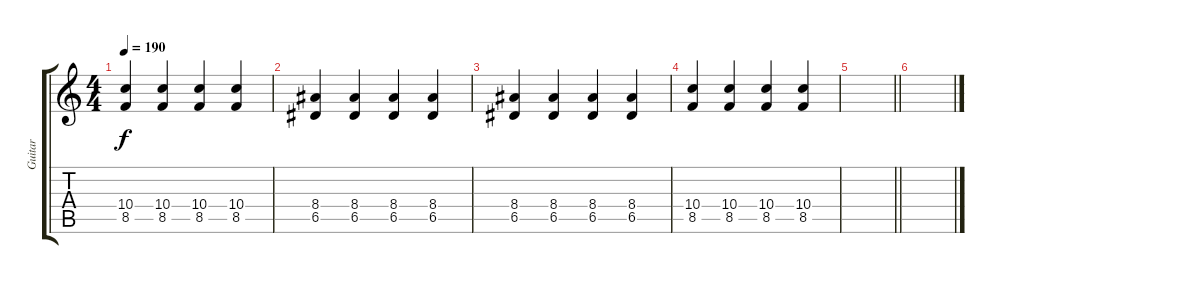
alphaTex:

\track ("Guitar" "Guitar") {instrument distortionguitar}
\staff {score tabs}
\tuning (E4 B3 G3 D3 A2 E2) {hide}
\ts (4 4)
\tempo 190
\clef g2
\ks c
(10.4 8.5).4{dy f} (10.4 8.5).4 (10.4 8.5).4 (10.4 8.5).4 |
(8.4 6.5).4 (8.4 6.5).4 (8.4 6.5).4 (8.4 6.5).4 |
(8.4 6.5).4 (8.4 6.5).4 (8.4 6.5).4 (8.4 6.5).4 |
(10.4 8.5).4 (10.4 8.5).4 (10.4 8.5).4 (10.4 8.5).4 |
\barLineRight lightlight
|
\section ("" "")
